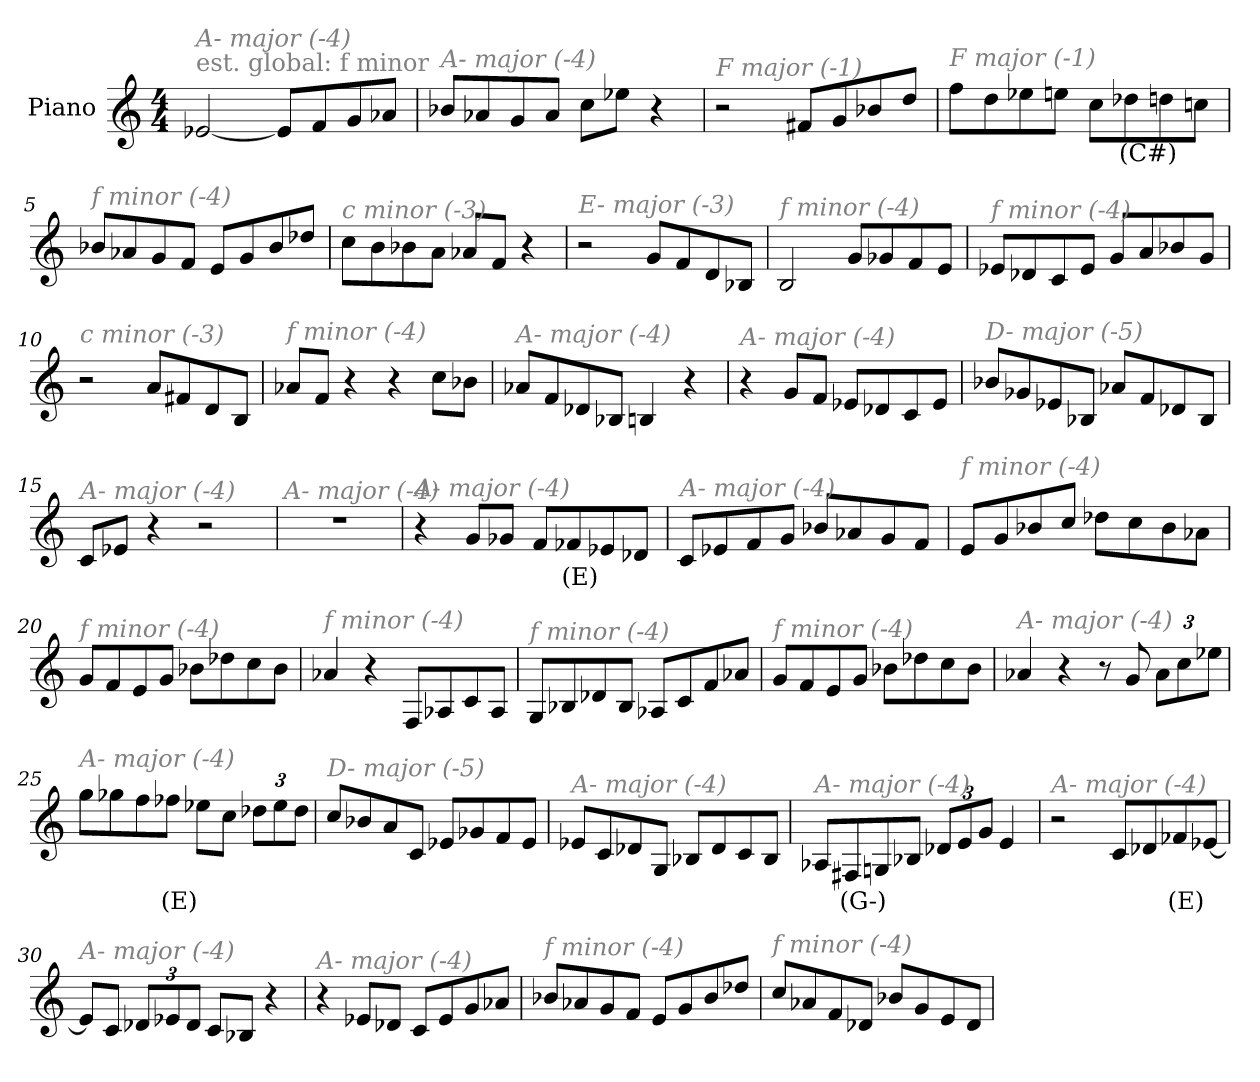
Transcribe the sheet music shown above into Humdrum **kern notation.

**kern	**text
*part1	*part1
*staff1	*staff1
*I"Piano	*
*I'Pno	*
*clefG2	*
*k[]	*
*M4/4	*
*MM340	*
=1	=1
!LO:TX:a:color=#808080:t=est. global&colon; f minor	!
!LO:TX:i:color=#808080:t=A- major (-4)	!
[2e-X/	.
8e-/L]	.
8f/	.
8g/	.
8a-X/J	.
=2	=2
!LO:TX:i:color=#808080:t=A- major (-4)	!
8b-X/L	.
8a-X/	.
8g/	.
8a-/J	.
8cc\L	.
8ee-X\J	.
4r	.
=3	=3
!LO:TX:i:color=#808080:t=F major (-1)	!
2r	.
8f#X/L	.
8g/	.
8b-X/	.
8dd/J	.
=4	=4
!LO:TX:i:color=#808080:t=F major (-1)	!
8ff\L	.
8dd\	.
8ee-X\	.
8een\J	.
8cc\L	.
8dd-Xi\	(C#)
8dd\	.
8ccn\J	.
!!LO:LB:g=z
=5	=5
!LO:TX:i:color=#808080:t=f minor (-4)	!
8b-X/L	.
8a-X/	.
8g/	.
8f/J	.
8e/L	.
8g/	.
8b-/	.
8dd-X/J	.
=6	=6
!LO:TX:i:color=#808080:t=c minor (-3)	!
8cc\L	.
8b\	.
8b-X\	.
8a\J	.
8a-X/L	.
8f/J	.
4r	.
=7	=7
!LO:TX:i:color=#808080:t=E- major (-3)	!
2r	.
8g/L	.
8f/	.
8d/	.
8B-X/J	.
=8	=8
!LO:TX:i:color=#808080:t=f minor (-4)	!
2B/	.
8g/L	.
8g-X/	.
8f/	.
8e/J	.
=9	=9
!LO:TX:i:color=#808080:t=f minor (-4)	!
8e-X/L	.
8d-X/	.
8c/	.
8e-/J	.
8g/L	.
8a/	.
8b-X/	.
8g/J	.
!!LO:LB:g=z
=10	=10
!LO:TX:i:color=#808080:t=c minor (-3)	!
2r	.
8a/L	.
8f#X/	.
8d/	.
8B/J	.
=11	=11
!LO:TX:i:color=#808080:t=f minor (-4)	!
8a-X/L	.
8f/J	.
4r	.
4r	.
8cc\L	.
8b-X\J	.
=12	=12
!LO:TX:i:color=#808080:t=A- major (-4)	!
8a-X/L	.
8f/	.
8d-X/	.
8B-X/J	.
4Bn/	.
4r	.
=13	=13
!LO:TX:i:color=#808080:t=A- major (-4)	!
4r	.
8g/L	.
8f/J	.
8e-X/L	.
8d-X/	.
8c/	.
8e-/J	.
=14	=14
!LO:TX:i:color=#808080:t=D- major (-5)	!
8b-X/L	.
8g-X/	.
8e-X/	.
8B-X/J	.
8a-X/L	.
8f/	.
8d-X/	.
8B-/J	.
!!LO:LB:g=z
=15	=15
!LO:TX:i:color=#808080:t=A- major (-4)	!
8c/L	.
8e-X/J	.
4r	.
2r	.
=16	=16
!LO:TX:i:color=#808080:t=A- major (-4)	!
1r	.
=17	=17
!LO:TX:i:color=#808080:t=A- major (-4)	!
4r	.
8g/L	.
8g-X/J	.
8f/L	.
8f-Xi/	(E)
8e-X/	.
8d-X/J	.
=18	=18
!LO:TX:i:color=#808080:t=A- major (-4)	!
8c/L	.
8e-X/	.
8f/	.
8g/J	.
8b-X/L	.
8a-X/	.
8g/	.
8f/J	.
=19	=19
!LO:TX:i:color=#808080:t=f minor (-4)	!
8e/L	.
8g/	.
8b-X/	.
8cc/J	.
8dd-X\L	.
8cc\	.
8b-\	.
8a-X\J	.
!!LO:LB:g=z
=20	=20
!LO:TX:i:color=#808080:t=f minor (-4)	!
8g/L	.
8f/	.
8e/	.
8g/J	.
8b-X\L	.
8dd-X\	.
8cc\	.
8b-\J	.
=21	=21
!LO:TX:i:color=#808080:t=f minor (-4)	!
4a-X/	.
4r	.
8F/L	.
8A-X/	.
8c/	.
8A-/J	.
=22	=22
!LO:TX:i:color=#808080:t=f minor (-4)	!
8G/L	.
8B-X/	.
8d-X/	.
8B-/J	.
8A-X/L	.
8c/	.
8f/	.
8a-X/J	.
=23	=23
!LO:TX:i:color=#808080:t=f minor (-4)	!
8g/L	.
8f/	.
8e/	.
8g/J	.
8b-X\L	.
8dd-X\	.
8cc\	.
8b-\J	.
!!LO:LB:g=z
=24	=24
!LO:TX:i:color=#808080:t=A- major (-4)	!
4a-X/	.
4r	.
8r	.
8g/	.
*Xbrackettup	*
12a-\L	.
12cc\	.
12ee-X\J	.
=25	=25
!LO:TX:i:color=#808080:t=A- major (-4)	!
8gg\L	.
8gg-X\	.
8ff\	.
8ff-Xi\J	(E)
8ee-X\L	.
8cc\J	.
12dd-X\L	.
12ee-\	.
12dd-\J	.
=26	=26
!LO:TX:i:color=#808080:t=D- major (-5)	!
8cc/L	.
8b-X/	.
8a/	.
8c/J	.
8e-X/L	.
8g-X/	.
8f/	.
8e-/J	.
=27	=27
!LO:TX:i:color=#808080:t=A- major (-4)	!
8e-X/L	.
8c/	.
8d-X/	.
8G/J	.
8B-X/L	.
8d-/	.
8c/	.
8B-/J	.
!!LO:LB:g=z
=28	=28
!LO:TX:i:color=#808080:t=A- major (-4)	!
8A-X/L	.
8F#Xi/	(G-)
8Gn/	.
8B-X/J	.
12d-X/L	.
12e/	.
12g/J	.
4e/	.
=29	=29
!LO:TX:i:color=#808080:t=A- major (-4)	!
2r	.
8c/L	.
8d-X/	.
8f-Xi/	(E)
[8e-X/J	.
=30	=30
!LO:TX:i:color=#808080:t=A- major (-4)	!
8e-/L]	.
8c/J	.
12d-X/L	.
12e-X/	.
12d-/J	.
8c/L	.
8B-X/J	.
4r	.
=31	=31
!LO:TX:i:color=#808080:t=A- major (-4)	!
4r	.
8e-X/L	.
8d-X/J	.
8c/L	.
8e-/	.
8g/	.
8a-X/J	.
!!LO:LB:g=z
=32	=32
!LO:TX:i:color=#808080:t=f minor (-4)	!
8b-X/L	.
8a-X/	.
8g/	.
8f/J	.
8e/L	.
8g/	.
8b-/	.
8dd-X/J	.
=33	=33
!LO:TX:i:color=#808080:t=f minor (-4)	!
8cc/L	.
8a-X/	.
8f/	.
8d-X/J	.
8b-X/L	.
8g/	.
8e/	.
8d-/J	.
=	=
*-	*-
